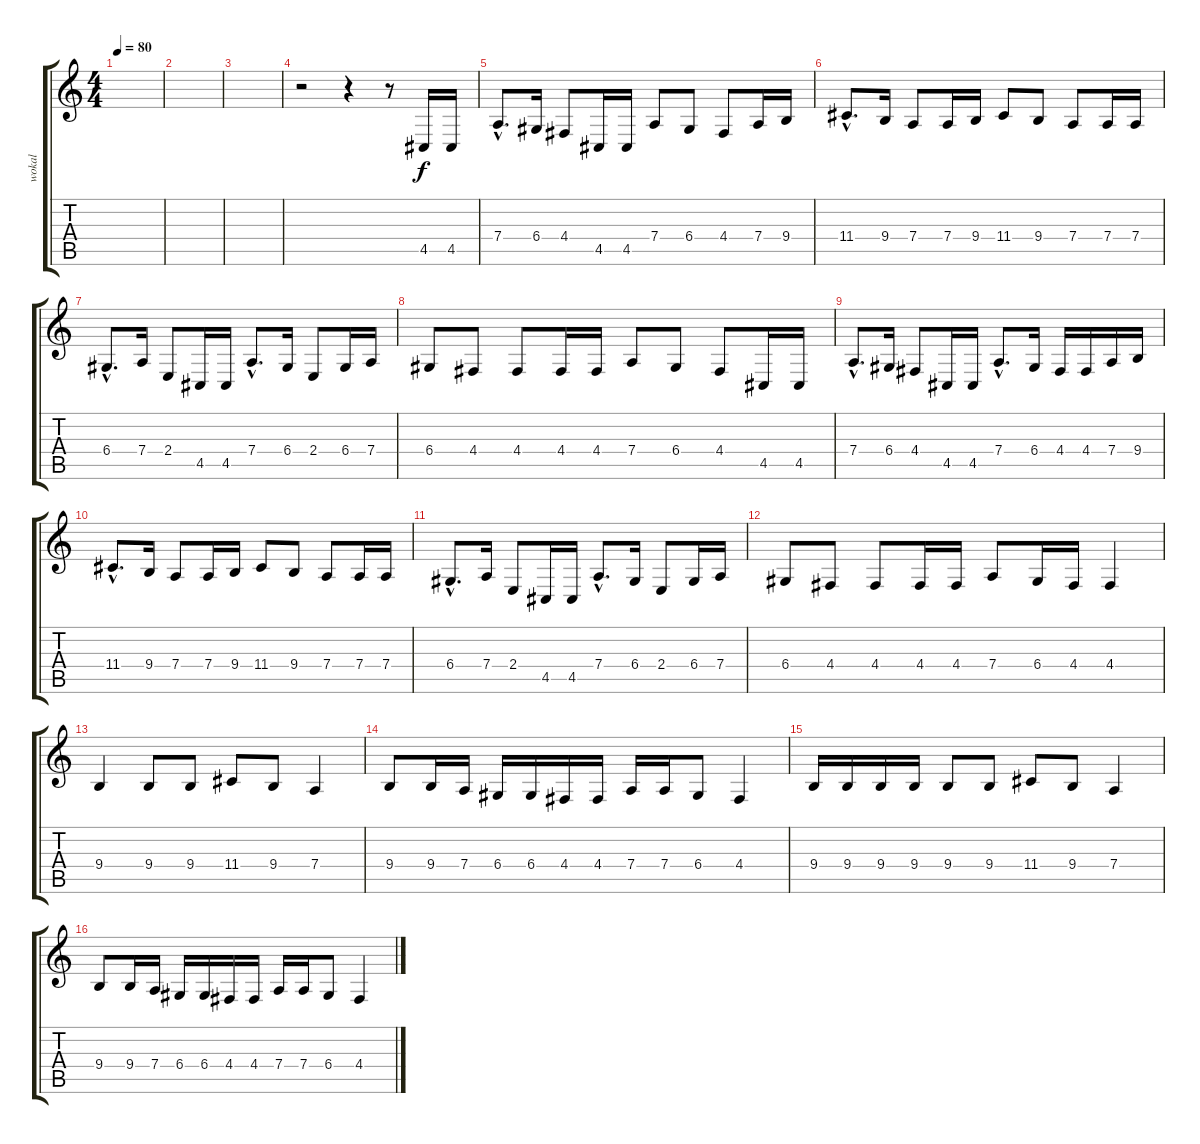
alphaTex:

\track ("wokal" "wokal") {instrument frenchhorn}
\staff {score tabs}
\tuning (E4 B3 G3 D3 A2 E2) {hide}
\ts (4 4)
\tempo 80
\clef g2
\ks c
|
|
|
r.2 r.4 r.8 4.5.16 4.5.16 |
7.4{hac}.8{d} 6.4.16 4.4.8 4.5.16 4.5.16 7.4.8 6.4.8 4.4.8 7.4.16 9.4.16 |
11.4{hac}.8{d} 9.4.16 7.4.8 7.4.16 9.4.16 11.4.8 9.4.8 7.4.8 7.4.16 7.4.16 |
6.4{hac}.8{d} 7.4.16 2.4.8 4.5.16 4.5.16 7.4{hac}.8{d} 6.4.16 2.4.8 6.4.16 7.4.16 |
6.4.8 4.4.8 4.4.8 4.4.16 4.4.16 7.4.8 6.4.8 4.4.8 4.5.16 4.5.16 |
7.4{hac}.8{d} 6.4.16 4.4.8 4.5.16 4.5.16 7.4{hac}.8{d} 6.4.16 4.4.16 4.4.16 7.4.16 9.4.16 |
11.4{hac}.8{d} 9.4.16 7.4.8 7.4.16 9.4.16 11.4.8 9.4.8 7.4.8 7.4.16 7.4.16 |
6.4{hac}.8{d} 7.4.16 2.4.8 4.5.16 4.5.16 7.4{hac}.8{d} 6.4.16 2.4.8 6.4.16 7.4.16 |
6.4.8 4.4.8 4.4.8 4.4.16 4.4.16 7.4.8 6.4.16 4.4.16 4.4.4 |
9.4.4 9.4.8 9.4.8 11.4.8 9.4.8 7.4.4 |
9.4.8 9.4.16 7.4.16 6.4.16 6.4.16 4.4.16 4.4.16 7.4.16 7.4.16 6.4.8 4.4.4 |
9.4.16 9.4.16 9.4.16 9.4.16 9.4.8 9.4.8 11.4.8 9.4.8 7.4.4 |
9.4.8 9.4.16 7.4.16 6.4.16 6.4.16 4.4.16 4.4.16 7.4.16 7.4.16 6.4.8 4.4.4
